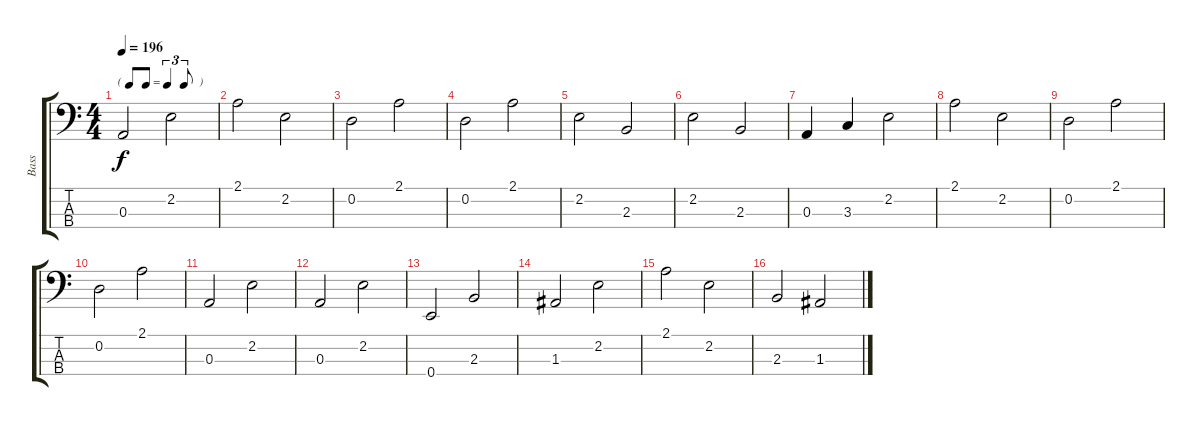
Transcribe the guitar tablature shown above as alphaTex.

\track ("Bass" "Bass") {instrument acousticbass}
\staff {score tabs}
\tuning (G2 D2 A1 E1) {hide}
\ts (4 4)
\tf triplet8th
\tempo 196
\clef f4
\ks c
0.3.2{dy f} 2.2.2 |
2.1.2 2.2.2 |
0.2.2 2.1.2 |
0.2.2 2.1.2 |
2.2.2 2.3.2 |
2.2.2 2.3.2 |
0.3.4 3.3.4 2.2.2 |
2.1.2 2.2.2 |
0.2.2 2.1.2 |
0.2.2 2.1.2 |
0.3.2 2.2.2 |
0.3.2 2.2.2 |
0.4.2 2.3.2 |
1.3.2 2.2.2 |
2.1.2 2.2.2 |
2.3.2 1.3.2
